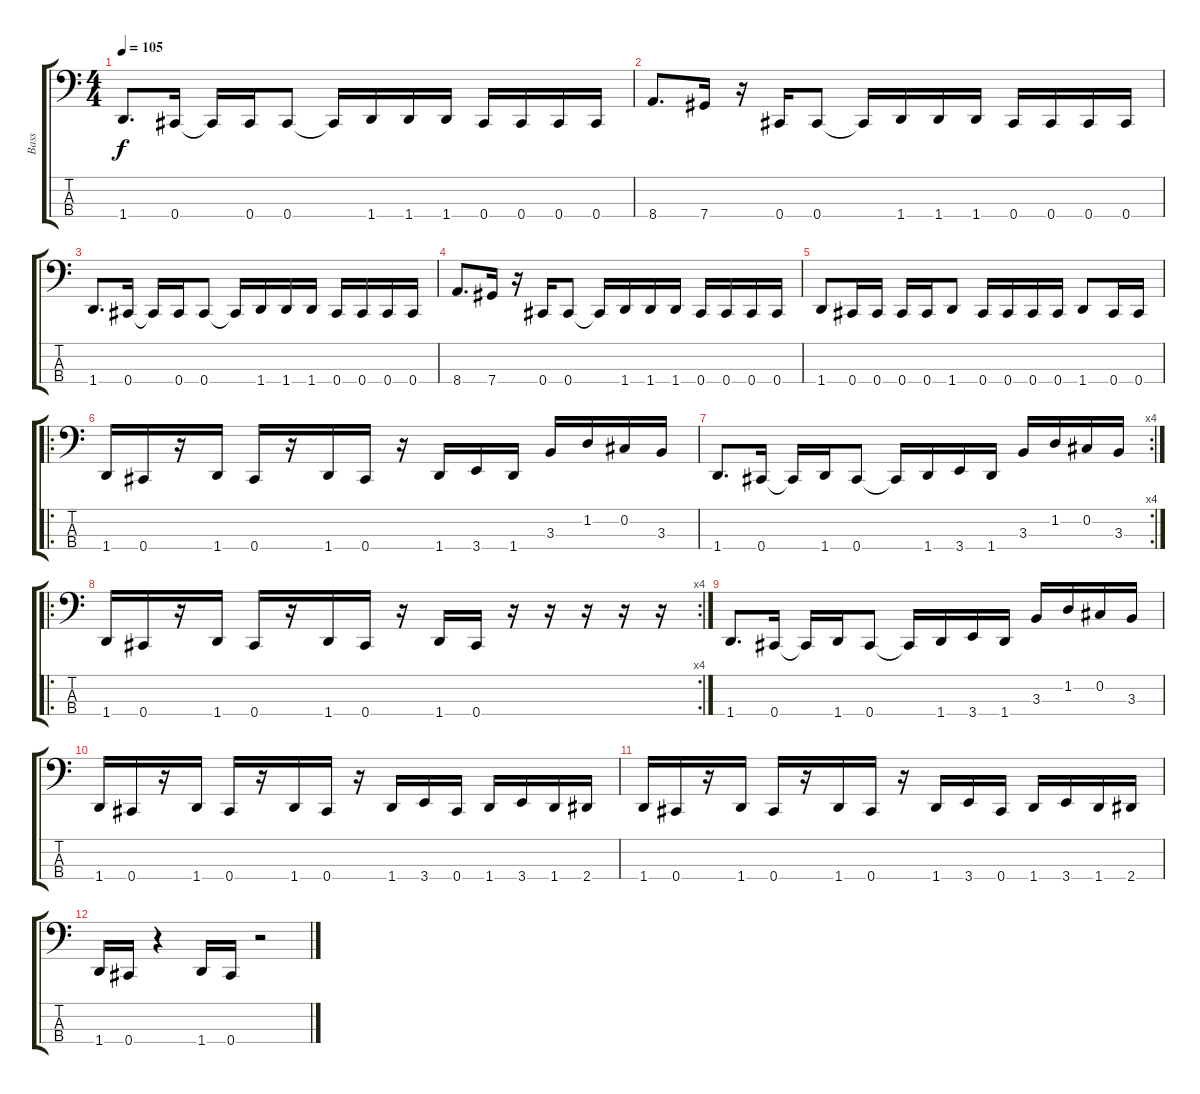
\track ("Bass" "Bass") {instrument electricbasspick}
\staff {score tabs}
\tuning (Gb2 Db2 Ab1 Db1) {hide}
\ts (4 4)
\tempo 105
\clef f4
\ks c
1.4.8{d dy f} 0.4.16 0.4{t}.16 0.4.16 0.4.8 0.4{t}.16 1.4.16 1.4.16 1.4.16 0.4.16 0.4.16 0.4.16 0.4.16 |
8.4.8{d} 7.4.16 r.16 0.4.16 0.4.8 0.4{t}.16 1.4.16 1.4.16 1.4.16 0.4.16 0.4.16 0.4.16 0.4.16 |
1.4.8{d} 0.4.16 0.4{t}.16 0.4.16 0.4.8 0.4{t}.16 1.4.16 1.4.16 1.4.16 0.4.16 0.4.16 0.4.16 0.4.16 |
8.4.8{d} 7.4.16 r.16 0.4.16 0.4.8 0.4{t}.16 1.4.16 1.4.16 1.4.16 0.4.16 0.4.16 0.4.16 0.4.16 |
1.4.8 0.4.16 0.4.16 0.4.16 0.4.16 1.4.8 0.4.16 0.4.16 0.4.16 0.4.16 1.4.8 0.4.16 0.4.16 |
\ro
1.4.16 0.4.16 r.16 1.4.16 0.4.16 r.16 1.4.16 0.4.16 r.16 1.4.16 3.4.16 1.4.16 3.3.16 1.2.16 0.2.16 3.3.16 |
\rc 4
1.4.8{d} 0.4.16 0.4{t}.16 1.4.16 0.4.8 0.4{t}.16 1.4.16 3.4.16 1.4.16 3.3.16 1.2.16 0.2.16 3.3.16 |
\ro
\rc 4
1.4.16 0.4.16 r.16 1.4.16 0.4.16 r.16 1.4.16 0.4.16 r.16 1.4.16 0.4.16 r.16 r.16 r.16 r.16 r.16 |
1.4.8{d} 0.4.16 0.4{t}.16 1.4.16 0.4.8 0.4{t}.16 1.4.16 3.4.16 1.4.16 3.3.16 1.2.16 0.2.16 3.3.16 |
1.4.16 0.4.16 r.16 1.4.16 0.4.16 r.16 1.4.16 0.4.16 r.16 1.4.16 3.4.16 0.4.16 1.4.16 3.4.16 1.4.16 2.4.16 |
1.4.16 0.4.16 r.16 1.4.16 0.4.16 r.16 1.4.16 0.4.16 r.16 1.4.16 3.4.16 0.4.16 1.4.16 3.4.16 1.4.16 2.4.16 |
1.4.16 0.4.16 r.4 1.4.16 0.4.16 r.2
